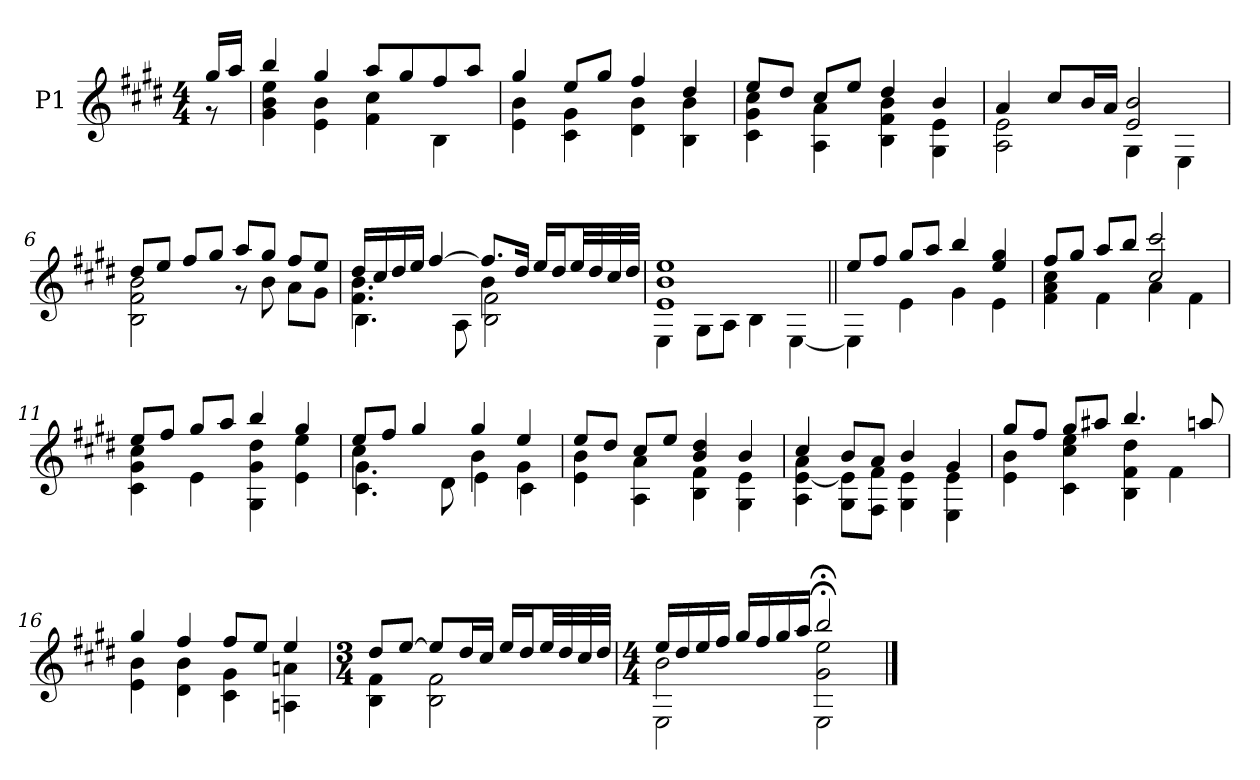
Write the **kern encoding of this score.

**kern
*part1
*staff1
*I"P1
!!LO:PB:g=z
*clefG2
*ITrd7c12
*k[f#c#g#d#]
*E:
*M4/4
*MM54
=1
*^
16g#i/LL	8r
16ai/JJ	.
=2	=2
4bi/	4G#i\ 4Bi 4ei
4g#i/	4Ei\ 4Bi
8ai/L	4F#i\ 4c#i
8g#i/	.
8f#i/	4BBi\
8ai/J	.
=3	=3
4g#i/	4Ei\ 4Bi
8ei/L	4C#i\ 4G#i
8g#i/J	.
4f#i/	4D#i\ 4Bi
4d#i/	4BBi\ 4Bi
=4	=4
8ei/L	4C#i\ 4G#i 4c#i
8d#i/J	.
8c#i/L	4AAi\ 4Ai
8ei/J	.
4d#i/	4BBi\ 4F#i 4Bi
4Bi/	4GG#i\ 4Ei
=5	=5
4Ai/	2AAi\ 2Ei
8c#i/L	.
16Bi/L	.
16Ai/JJ	.
2Ei/ 2Bi	4GG#i\
.	4EEi\
!!LO:LB:g=z	!!
=6	=6
8d#i/L	2BBi\ 2F#i 2Bi
8ei/J	.
8f#i/L	.
8g#i/J	.
8ai/L	8r
8g#i/J	8Bi\
8f#i/L	8Ai\L
8ei/J	8G#i\J
=7	=7
*	*^
16d#i/LL	4.F#i\ 4.Bi	4.BBi\
16c#i/	.	.
16d#i/	.	.
16ei/JJ	.	.
[>4f#i/	.	.
.	8ryy	8AAi\
8.f#i/L]	4Bi\	2BBi\ 2F#i
16d#i/Jk	.	.
16ei/LL	4ryy	.
16d#i/J	.	.
32ei/LL	.	.
32d#i/	.	.
32c#i/	.	.
32d#i/JJJ	.	.
*	*v	*v
=8	=8
1Ei 1Bi 1ei	4EEi\
.	8GG#i\L
.	8AAi\J
.	4BBi\
.	[<4EEi\
=9||	=9||
8ei/L	4EEi\]
8f#i/J	.
8g#i/L	4Ei\
8ai/J	.
4bi/	4G#i\
4ei/ 4g#i	4Ei\
!!LO:LB:g=z	!!
=10	=10
*	*^
8f#i/L	4F#i\ 4Ai 4c#i	2ryy
8g#i/J	.	.
8ai/L	4F#i\	.
8bi/J	.	.
2cc#i/	2c#i/	4Ai\
.	.	4F#i\
*	*v	*v
=11	=11
8ei/L	4C#i\ 4G#i 4c#i
8f#i/J	.
8g#i/L	4Ei\
8ai/J	.
4bi/	4GG#i\ 4G#i 4d#i
4g#i/	4Ei\ 4ei
=12	=12
*	*^
8ei/L	4c#i\	4.C#i\ 4.G#i
8f#i/J	.	.
4g#i/	4ryy	.
.	.	8D#i\
4g#i/	4Bi\	4Ei\
4ei/	4G#i\	4C#i\
*	*v	*v
=13	=13
8ei/L	4Ei\ 4Bi
8d#i/J	.
8c#i/L	4AAi\ 4Ai
8ei/J	.
4Bi/ 4d#i	4BBi\ 4F#i
4Bi/	4GG#i\ 4Ei
=14	=14
4c#i/	4AAi\ [<4Ei 4Ai
8Bi/L	8GG#i\ 8Ei]L
8Ai/J	8FF#i\ 8F#iJ
4Bi/	4GG#i\ 4Ei
4G#i/	4EEi\ 4Ei
!!LO:LB:g=z	!!
=15	=15
8g#i/L	4Ei\ 4Bi
8f#i/J	.
8g#i/L	4C#i\ 4c#i 4ei
8a#Xi/J	.
4.bi/	4BBi\ 4F#i 4d#i
.	4F#i\
8ani/	.
=16	=16
4g#i/	4Ei\ 4Bi
4f#i/	4D#i\ 4Bi
8f#i/L	4C#i\ 4G#i
8ei/J	.
4ei/	4AAni\ 4Ani
=17	=17
*M3/4	*
8d#i/L	4BBi\ 4F#i
[<8ei/J	.
8ei/L]	2BBi\ 2F#i
16d#i/L	.
16c#i/JJ	.
16ei/LL	.
16d#i/J	.
32ei/LL	.
32d#i/	.
32c#i/	.
32d#i/JJJ	.
*v	*v
=18
*M4/4
*^
*	*^
16ei/LL	2Bi\	2EEi\
16d#i/	.	.
16ei/	.	.
16f#i/JJ	.	.
16g#i/LL	.	.
16f#i/	.	.
16g#i/	.	.
16ai/JJ	.	.
2b;i/	2G#i\ 2ei	2EE;i\
*v	*v	*v
==
*-
